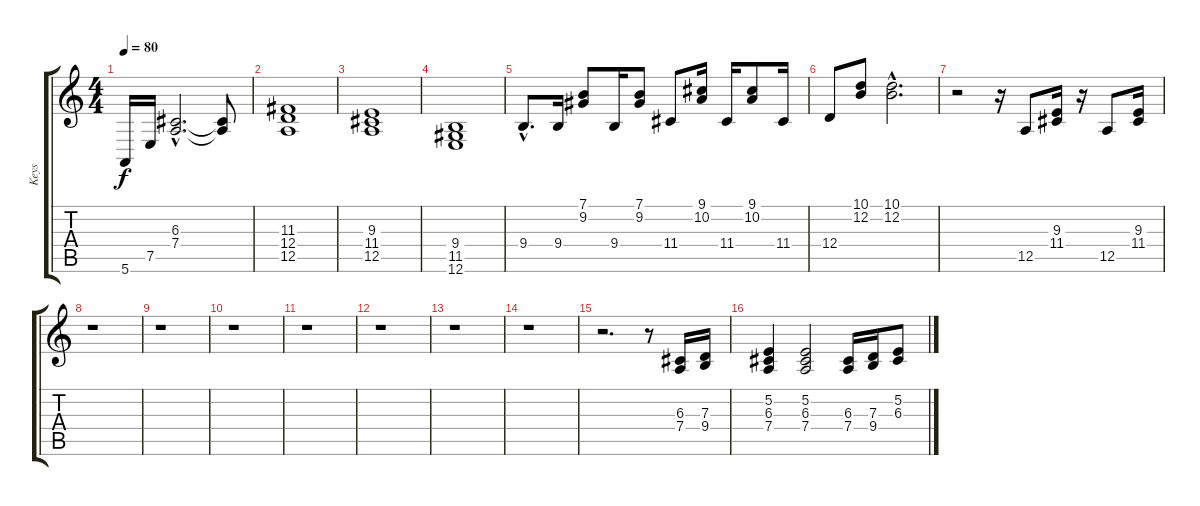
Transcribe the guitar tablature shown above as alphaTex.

\track ("Keys" "Keys") {instrument electricpiano2}
\staff {score tabs}
\tuning (E4 B3 G3 D3 A2 E2) {hide}
\ts (4 4)
\tempo 80
\clef g2
\ks c
5.6.16{dy f} 7.5.16 (6.3{hac} 7.4{hac}).2{d} (6.3{t} 7.4{t}).8 |
(11.3 12.4 12.5).1 |
(9.3 11.4 12.5).1 |
(9.4 11.5 12.6).1 |
9.4{hac}.8{d} 9.4.16 (7.1 9.2).8 9.4.16 (7.1 9.2).8 11.4.8 (9.1 10.2).16 11.4.16 (9.1 10.2).8 11.4.16 |
12.4.8 (10.1 12.2).8 (10.1{hac} 12.2{hac}).2{d} |
r.2 r.16 12.5.8 (9.3 11.4).16 r.16 12.5.8 (9.3 11.4).16 |
r.1 |
r.1 |
r.1 |
r.1 |
r.1 |
r.1 |
r.1 |
r.2{d} r.8 (6.3 7.4).16 (7.3 9.4).16 |
(5.2 6.3 7.4).4 (5.2 6.3 7.4).2 (6.3 7.4).16 (7.3 9.4).16 (5.2 6.3).8
